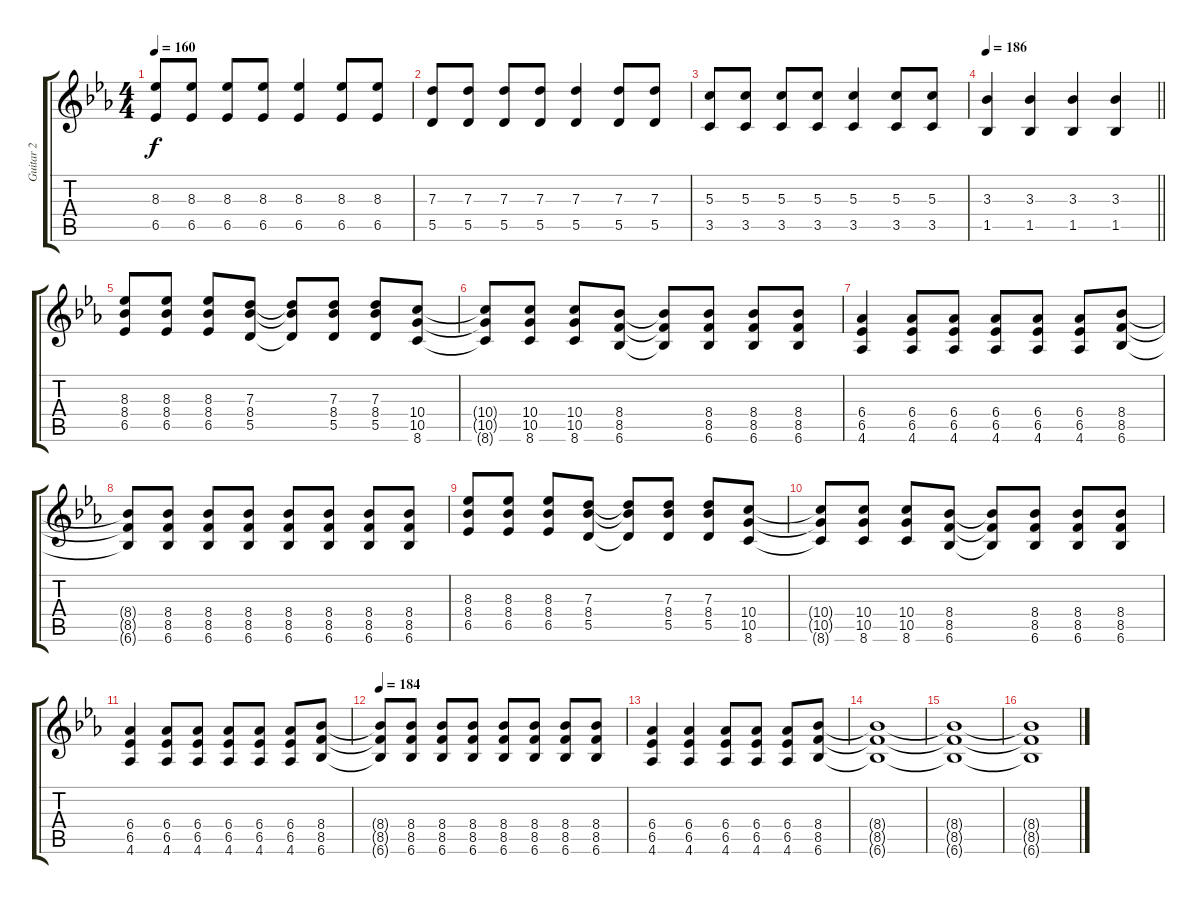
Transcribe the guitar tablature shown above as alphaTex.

\track ("Guitar 2" "Guitar 2") {instrument electricguitarclean}
\staff {score tabs}
\tuning (E4 B3 G3 D3 A2 E2) {hide}
\ts (4 4)
\tempo 160
\clef g2
\ks eb
(8.3 6.5).8{dy f} (8.3 6.5).8 (8.3 6.5).8 (8.3 6.5).8 (8.3 6.5).4 (8.3 6.5).8 (8.3 6.5).8 |
(7.3 5.5).8 (7.3 5.5).8 (7.3 5.5).8 (7.3 5.5).8 (7.3 5.5).4 (7.3 5.5).8 (7.3 5.5).8 |
(5.3 3.5).8 (5.3 3.5).8 (5.3 3.5).8 (5.3 3.5).8 (5.3 3.5).4 (5.3 3.5).8 (5.3 3.5).8 |
\tempo 186
\barLineRight lightlight
(3.3 1.5).4 (3.3 1.5).4 (3.3 1.5).4 (3.3 1.5).4 |
(8.3 8.4 6.5).8 (8.3 8.4 6.5).8 (8.3 8.4 6.5).8 (7.3 8.4 5.5).8 (7.3{t} 8.4{t} 5.5{t}).8 (7.3 8.4 5.5).8 (7.3 8.4 5.5).8 (10.4 10.5 8.6).8 |
(10.4{t} 10.5{t} 8.6{t}).8 (10.4 10.5 8.6).8 (10.4 10.5 8.6).8 (8.4 8.5 6.6).8 (8.4{t} 8.5{t} 6.6{t}).8 (8.4 8.5 6.6).8 (8.4 8.5 6.6).8 (8.4 8.5 6.6).8 |
(6.4 6.5 4.6).4 (6.4 6.5 4.6).8 (6.4 6.5 4.6).8 (6.4 6.5 4.6).8 (6.4 6.5 4.6).8 (6.4 6.5 4.6).8 (8.4 8.5 6.6).8 |
(8.4{t} 8.5{t} 6.6{t}).8 (8.4 8.5 6.6).8 (8.4 8.5 6.6).8 (8.4 8.5 6.6).8 (8.4 8.5 6.6).8 (8.4 8.5 6.6).8 (8.4 8.5 6.6).8 (8.4 8.5 6.6).8 |
(8.3 8.4 6.5).8 (8.3 8.4 6.5).8 (8.3 8.4 6.5).8 (7.3 8.4 5.5).8 (7.3{t} 8.4{t} 5.5{t}).8 (7.3 8.4 5.5).8 (7.3 8.4 5.5).8 (10.4 10.5 8.6).8 |
(10.4{t} 10.5{t} 8.6{t}).8 (10.4 10.5 8.6).8 (10.4 10.5 8.6).8 (8.4 8.5 6.6).8 (8.4{t} 8.5{t} 6.6{t}).8 (8.4 8.5 6.6).8 (8.4 8.5 6.6).8 (8.4 8.5 6.6).8 |
(6.4 6.5 4.6).4 (6.4 6.5 4.6).8 (6.4 6.5 4.6).8 (6.4 6.5 4.6).8 (6.4 6.5 4.6).8 (6.4 6.5 4.6).8 (8.4 8.5 6.6).8 |
\tempo 184
(8.4{t} 8.5{t} 6.6{t}).8 (8.4 8.5 6.6).8 (8.4 8.5 6.6).8 (8.4 8.5 6.6).8 (8.4 8.5 6.6).8 (8.4 8.5 6.6).8 (8.4 8.5 6.6).8 (8.4 8.5 6.6).8 |
(6.4 6.5 4.6).4 (6.4 6.5 4.6).4 (6.4 6.5 4.6).8 (6.4 6.5 4.6).8 (6.4 6.5 4.6).8 (8.4 8.5 6.6).8 |
(8.4{t} 8.5{t} 6.6{t}).1 |
(8.4{t} 8.5{t} 6.6{t}).1 |
(8.4{t} 8.5{t} 6.6{t}).1
